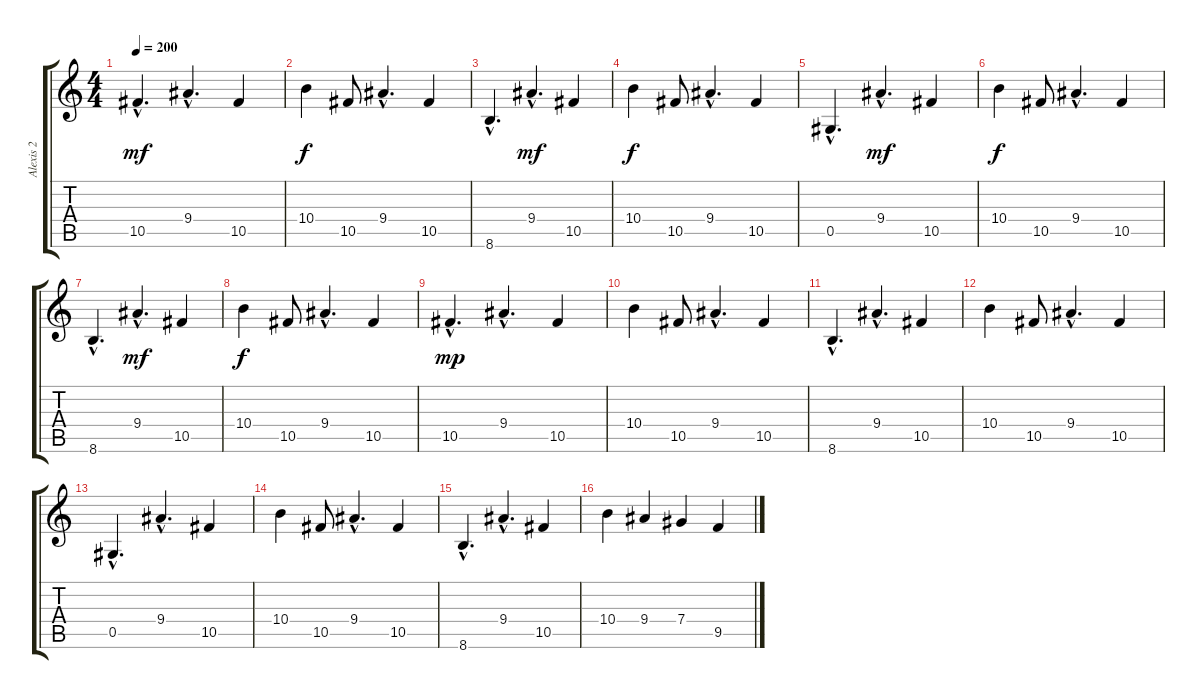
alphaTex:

\track ("Alexis 2" "Alexis 2") {instrument overdrivenguitar}
\staff {score tabs}
\tuning (Eb4 Bb3 Gb3 Db3 Ab2 Eb2) {hide}
\ts (4 4)
\tempo 200
\clef g2
\ks c
10.5{hac}.4{d dy mf instrument overdrivenguitar} 9.4{hac}.4{d} 10.5.4 |
10.4.4{dy f} 10.5.8 9.4{hac}.4{d} 10.5.4 |
8.6{hac}.4{d} 9.4{hac}.4{d dy mf} 10.5.4 |
10.4.4{dy f} 10.5.8 9.4{hac}.4{d} 10.5.4 |
0.5{hac}.4{d} 9.4{hac}.4{d dy mf} 10.5.4 |
10.4.4{dy f} 10.5.8 9.4{hac}.4{d} 10.5.4 |
8.6{hac}.4{d} 9.4{hac}.4{d dy mf} 10.5.4 |
10.4.4{dy f} 10.5.8 9.4{hac}.4{d} 10.5.4 |
10.5{hac}.4{d dy mp} 9.4{hac}.4{d} 10.5.4 |
10.4.4 10.5.8 9.4{hac}.4{d} 10.5.4 |
8.6{hac}.4{d} 9.4{hac}.4{d} 10.5.4 |
10.4.4 10.5.8 9.4{hac}.4{d} 10.5.4 |
0.5{hac}.4{d} 9.4{hac}.4{d} 10.5.4 |
10.4.4 10.5.8 9.4{hac}.4{d} 10.5.4 |
8.6{hac}.4{d} 9.4{hac}.4{d} 10.5.4 |
10.4.4 9.4.4 7.4.4 9.5.4
